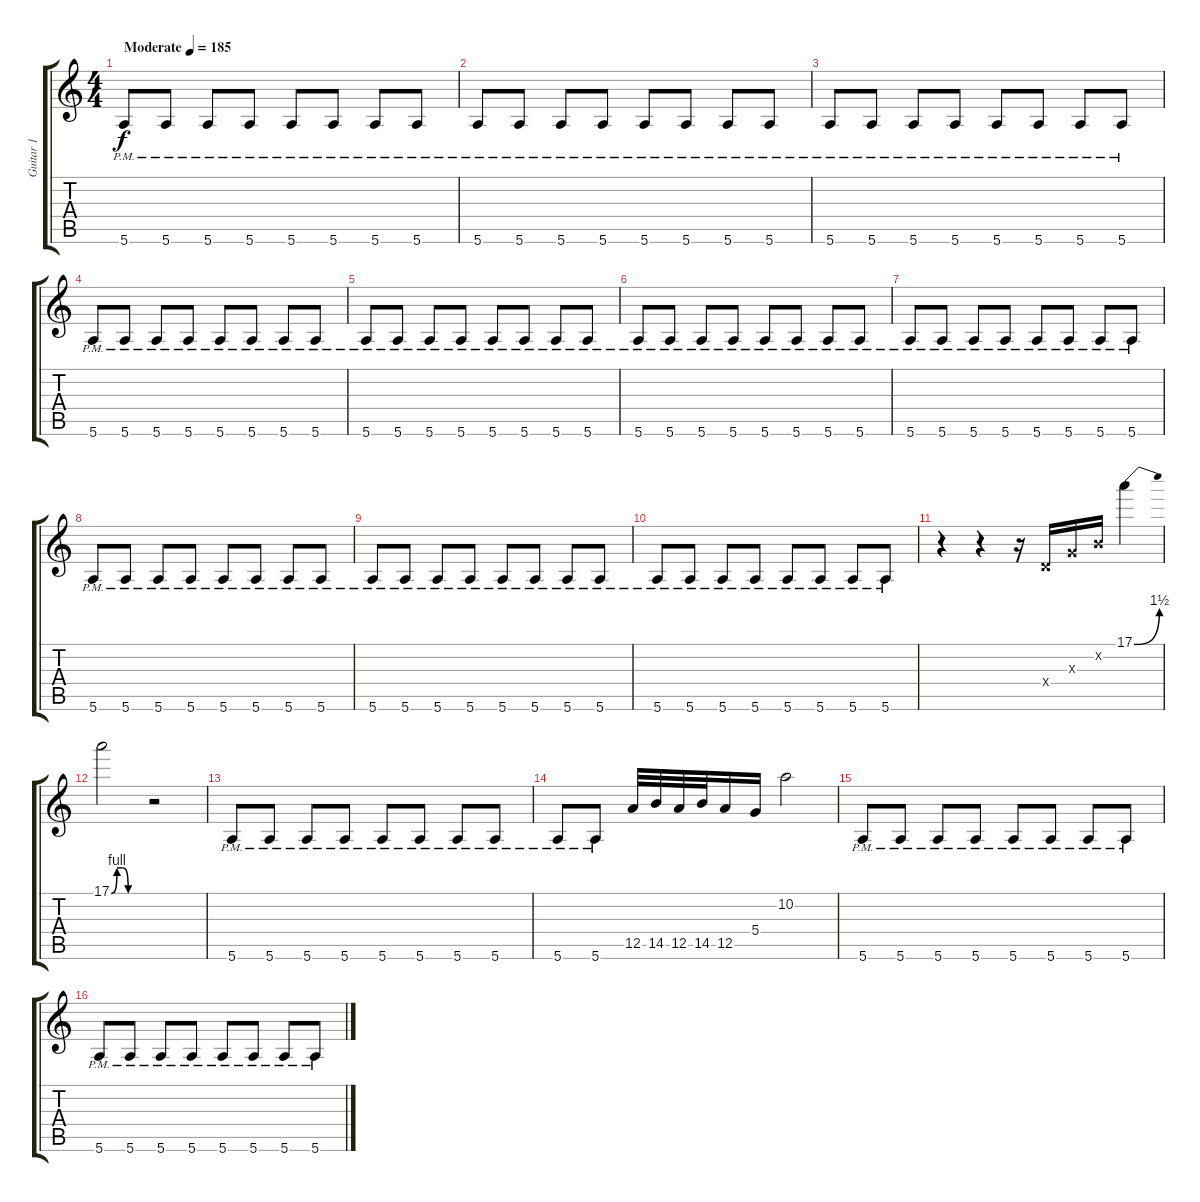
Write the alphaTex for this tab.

\track ("Guitar 1" "Guitar 1") {instrument distortionguitar}
\staff {score tabs}
\tuning (E4 B3 G3 D3 A2 E2) {hide}
\ts (4 4)
\tempo (185 "Moderate")
\clef g2
\ks c
5.6{pm}.8{dy f instrument distortionguitar} 5.6{pm}.8 5.6{pm}.8 5.6{pm}.8 5.6{pm}.8 5.6{pm}.8 5.6{pm}.8 5.6{pm}.8 |
5.6{pm}.8 5.6{pm}.8 5.6{pm}.8 5.6{pm}.8 5.6{pm}.8 5.6{pm}.8 5.6{pm}.8 5.6{pm}.8 |
5.6{pm}.8 5.6{pm}.8 5.6{pm}.8 5.6{pm}.8 5.6{pm}.8 5.6{pm}.8 5.6{pm}.8 5.6{pm}.8 |
5.6{pm}.8 5.6{pm}.8 5.6{pm}.8 5.6{pm}.8 5.6{pm}.8 5.6{pm}.8 5.6{pm}.8 5.6{pm}.8 |
5.6{pm}.8 5.6{pm}.8 5.6{pm}.8 5.6{pm}.8 5.6{pm}.8 5.6{pm}.8 5.6{pm}.8 5.6{pm}.8 |
5.6{pm}.8 5.6{pm}.8 5.6{pm}.8 5.6{pm}.8 5.6{pm}.8 5.6{pm}.8 5.6{pm}.8 5.6{pm}.8 |
5.6{pm}.8 5.6{pm}.8 5.6{pm}.8 5.6{pm}.8 5.6{pm}.8 5.6{pm}.8 5.6{pm}.8 5.6{pm}.8 |
5.6{pm}.8 5.6{pm}.8 5.6{pm}.8 5.6{pm}.8 5.6{pm}.8 5.6{pm}.8 5.6{pm}.8 5.6{pm}.8 |
5.6{pm}.8 5.6{pm}.8 5.6{pm}.8 5.6{pm}.8 5.6{pm}.8 5.6{pm}.8 5.6{pm}.8 5.6{pm}.8 |
5.6{pm}.8 5.6{pm}.8 5.6{pm}.8 5.6{pm}.8 5.6{pm}.8 5.6{pm}.8 5.6{pm}.8 5.6{pm}.8 |
r.4 r.4 r.16 0.4{x}.16 0.3{x}.16 0.2{x}.16 17.1{be (bend 0 0 60 6)}.4 |
17.1{be (custom 0 0 10 4 20 4 30 0 60 0)}.2 r.2 |
5.6{pm}.8 5.6{pm}.8 5.6{pm}.8 5.6{pm}.8 5.6{pm}.8 5.6{pm}.8 5.6{pm}.8 5.6{pm}.8 |
5.6{pm}.8 5.6{pm}.8 12.5.32 14.5.32 12.5.32 14.5.32 12.5.16 5.4.16 10.2.2{instrument guitarharmonics} |
5.6{pm}.8{instrument distortionguitar} 5.6{pm}.8 5.6{pm}.8 5.6{pm}.8 5.6{pm}.8 5.6{pm}.8 5.6{pm}.8 5.6{pm}.8 |
5.6{pm}.8 5.6{pm}.8 5.6{pm}.8 5.6{pm}.8 5.6{pm}.8 5.6{pm}.8 5.6{pm}.8 5.6{pm}.8
